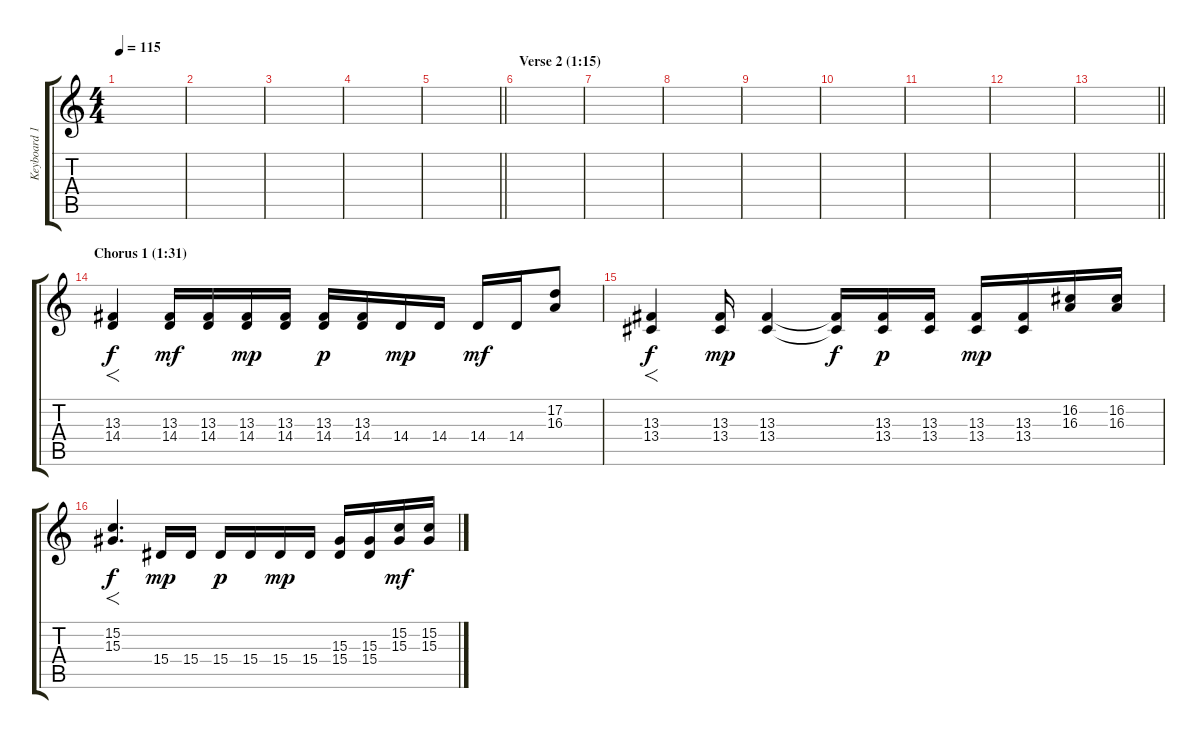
\track ("Keyboard 1" "Keyboard 1") {instrument rockorgan}
\staff {score tabs}
\tuning (D4 A3 F3 C3 G2 D2) {hide}
\ts (4 4)
\tempo 115
\clef g2
\ks c
|
|
|
|
\barLineRight lightlight
|
\section ("" "Verse 2 (1:15)")
|
|
|
|
|
|
|
\barLineRight lightlight
|
\section ("" "Chorus 1 (1:31)")
(13.3 14.4).4{f dy f} (13.3 14.4).16{dy mf} (13.3 14.4).16 (13.3 14.4).16{dy mp} (13.3 14.4).16 (13.3 14.4).16{dy p} (13.3 14.4).16 14.4.16{dy mp} 14.4.16 14.4.16{dy mf} 14.4.16 (17.2 16.3).8 |
(13.3 13.4).4{f dy f} (13.3 13.4).16{dy mp} (13.3 13.4).4 (13.3{t} 13.4{t}).16{dy f} (13.3 13.4).16{dy p} (13.3 13.4).16 (13.3 13.4).16{dy mp} (13.3 13.4).16 (16.2 16.3).16 (16.2 16.3).16 |
(15.2 15.3).4{f d dy f} 15.4.16{dy mp} 15.4.16 15.4.16{dy p} 15.4.16 15.4.16{dy mp} 15.4.16 (15.3 15.4).16 (15.3 15.4).16 (15.2 15.3).16{dy mf} (15.2 15.3).16
